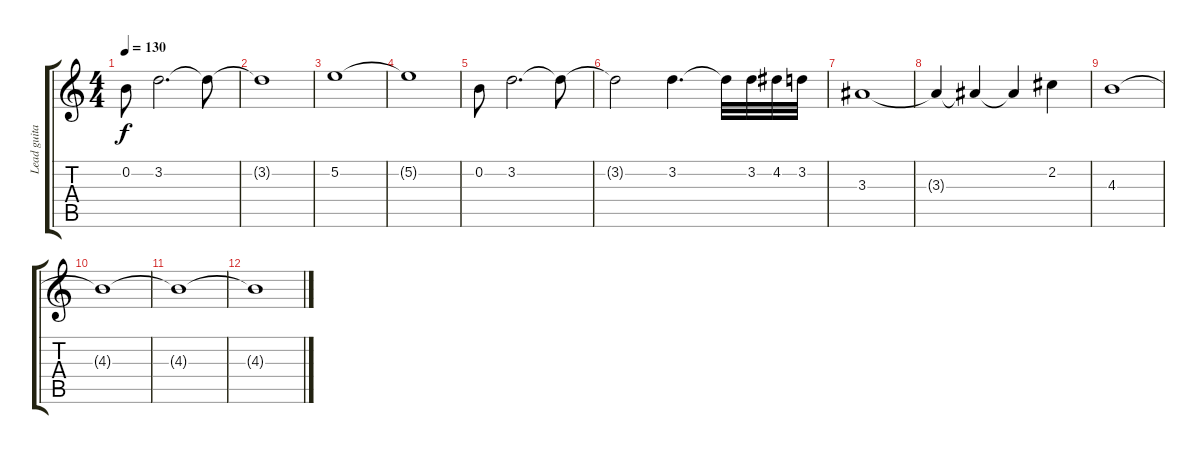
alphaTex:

\track ("Lead guitar" "Lead guita") {instrument overdrivenguitar}
\staff {score tabs}
\tuning (E4 B3 G3 D3 A2 E2) {hide}
\ts (4 4)
\tempo 130
\clef g2
\ks c
0.2.8{dy f} 3.2.2{d} 3.2{t}.8 |
3.2{t}.1 |
5.2.1 |
5.2{t}.1 |
0.2.8 3.2.2{d} 3.2{t}.8 |
3.2{t}.2 3.2.4{d} 3.2{t}.32 3.2.32 4.2.32 3.2.32 |
3.3.1 |
3.3{t}.4 3.3{t}.4 3.3{t}.4 2.2.4 |
4.3.1 |
4.3{t}.1 |
4.3{t}.1 |
4.3{t}.1
